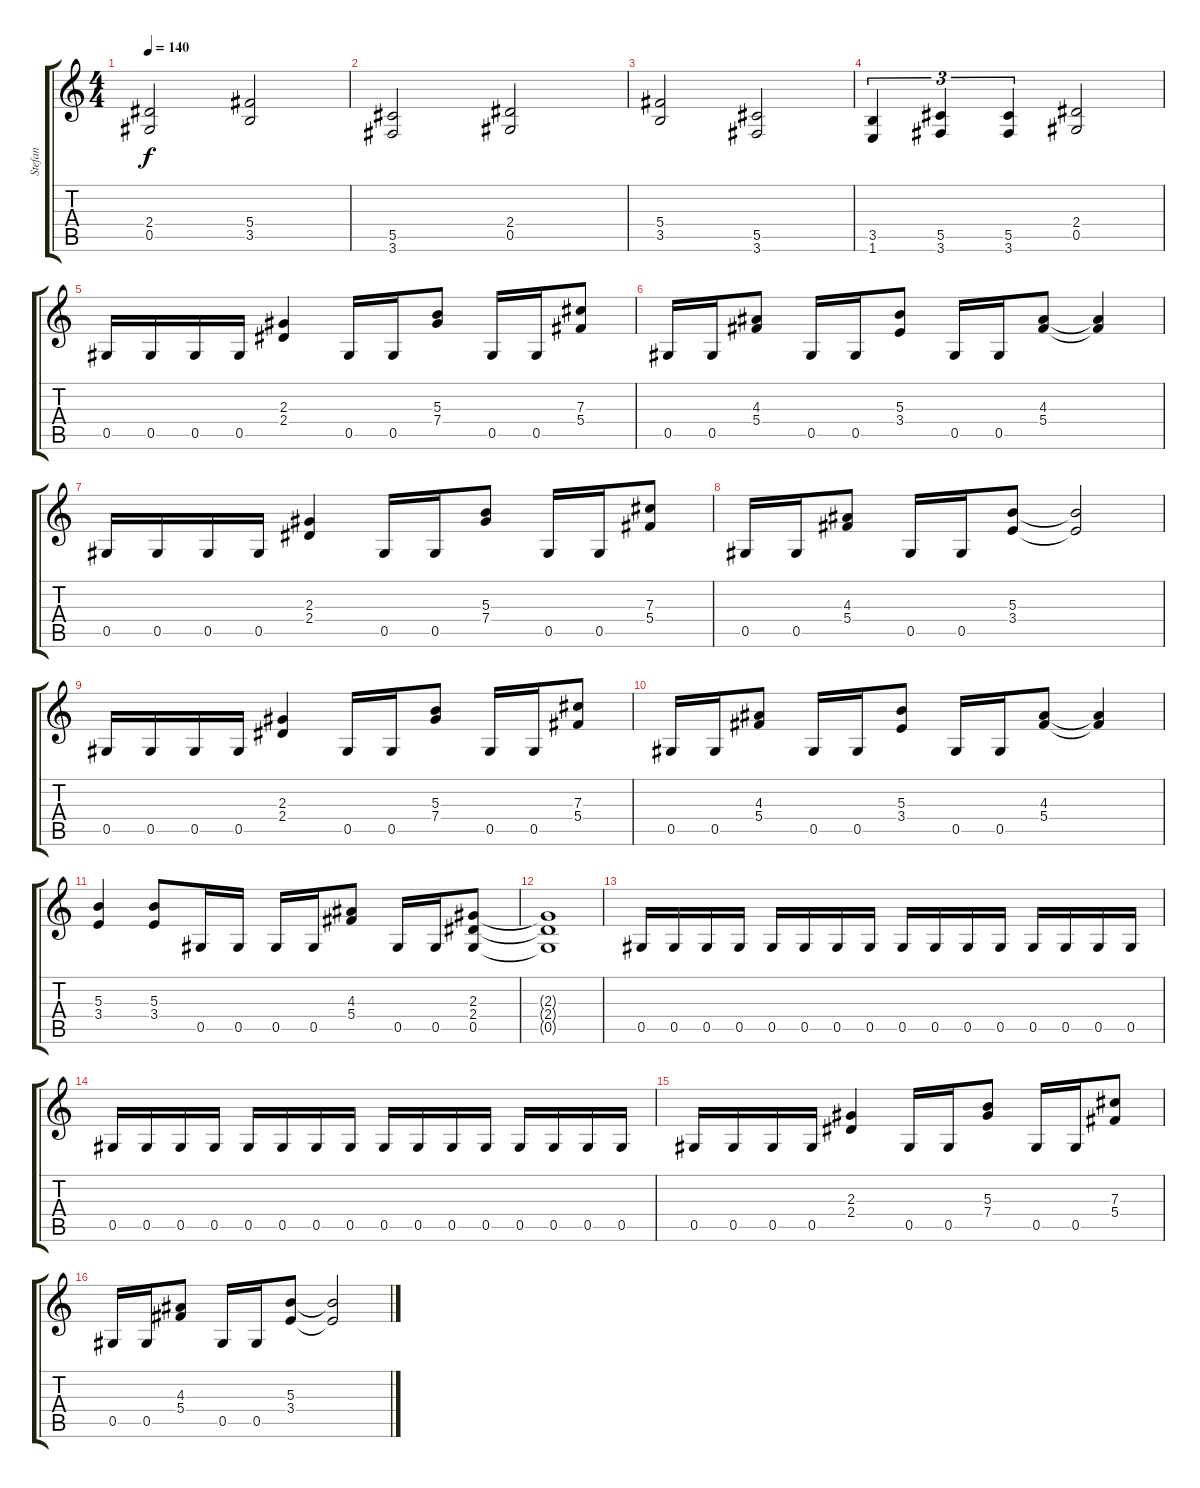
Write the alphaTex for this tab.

\track ("Stefan" "Stefan") {instrument distortionguitar}
\staff {score tabs}
\tuning (Eb4 Bb3 Gb3 Db3 Ab2 Eb2) {hide}
\ts (4 4)
\tempo 140
\clef g2
\ks c
(2.4 0.5).2{dy f} (5.4 3.5).2 |
(5.5 3.6).2 (2.4 0.5).2 |
(5.4 3.5).2 (5.5 3.6).2 |
(3.5 1.6).4{tu (3 2)} (5.5 3.6).4{tu (3 2)} (5.5 3.6).4{tu (3 2)} (2.4 0.5).2 |
0.5.16 0.5.16 0.5.16 0.5.16 (2.3 2.4).4 0.5.16 0.5.16 (5.3 7.4).8 0.5.16 0.5.16 (7.3 5.4).8 |
0.5.16 0.5.16 (4.3 5.4).8 0.5.16 0.5.16 (5.3 3.4).8 0.5.16 0.5.16 (4.3 5.4).8 (4.3{t} 5.4{t}).4 |
0.5.16 0.5.16 0.5.16 0.5.16 (2.3 2.4).4 0.5.16 0.5.16 (5.3 7.4).8 0.5.16 0.5.16 (7.3 5.4).8 |
0.5.16 0.5.16 (4.3 5.4).8 0.5.16 0.5.16 (5.3 3.4).8 (5.3{t} 3.4{t}).2 |
0.5.16 0.5.16 0.5.16 0.5.16 (2.3 2.4).4 0.5.16 0.5.16 (5.3 7.4).8 0.5.16 0.5.16 (7.3 5.4).8 |
0.5.16 0.5.16 (4.3 5.4).8 0.5.16 0.5.16 (5.3 3.4).8 0.5.16 0.5.16 (4.3 5.4).8 (4.3{t} 5.4{t}).4 |
(5.3 3.4).4 (5.3 3.4).8 0.5.16 0.5.16 0.5.16 0.5.16 (4.3 5.4).8 0.5.16 0.5.16 (2.3 2.4 0.5).8 |
(2.3{t} 2.4{t} 0.5{t}).1 |
0.5.16 0.5.16 0.5.16 0.5.16 0.5.16 0.5.16 0.5.16 0.5.16 0.5.16 0.5.16 0.5.16 0.5.16 0.5.16 0.5.16 0.5.16 0.5.16 |
0.5.16 0.5.16 0.5.16 0.5.16 0.5.16 0.5.16 0.5.16 0.5.16 0.5.16 0.5.16 0.5.16 0.5.16 0.5.16 0.5.16 0.5.16 0.5.16 |
0.5.16 0.5.16 0.5.16 0.5.16 (2.3 2.4).4 0.5.16 0.5.16 (5.3 7.4).8 0.5.16 0.5.16 (7.3 5.4).8 |
0.5.16 0.5.16 (4.3 5.4).8 0.5.16 0.5.16 (5.3 3.4).8 (5.3{t} 3.4{t}).2
